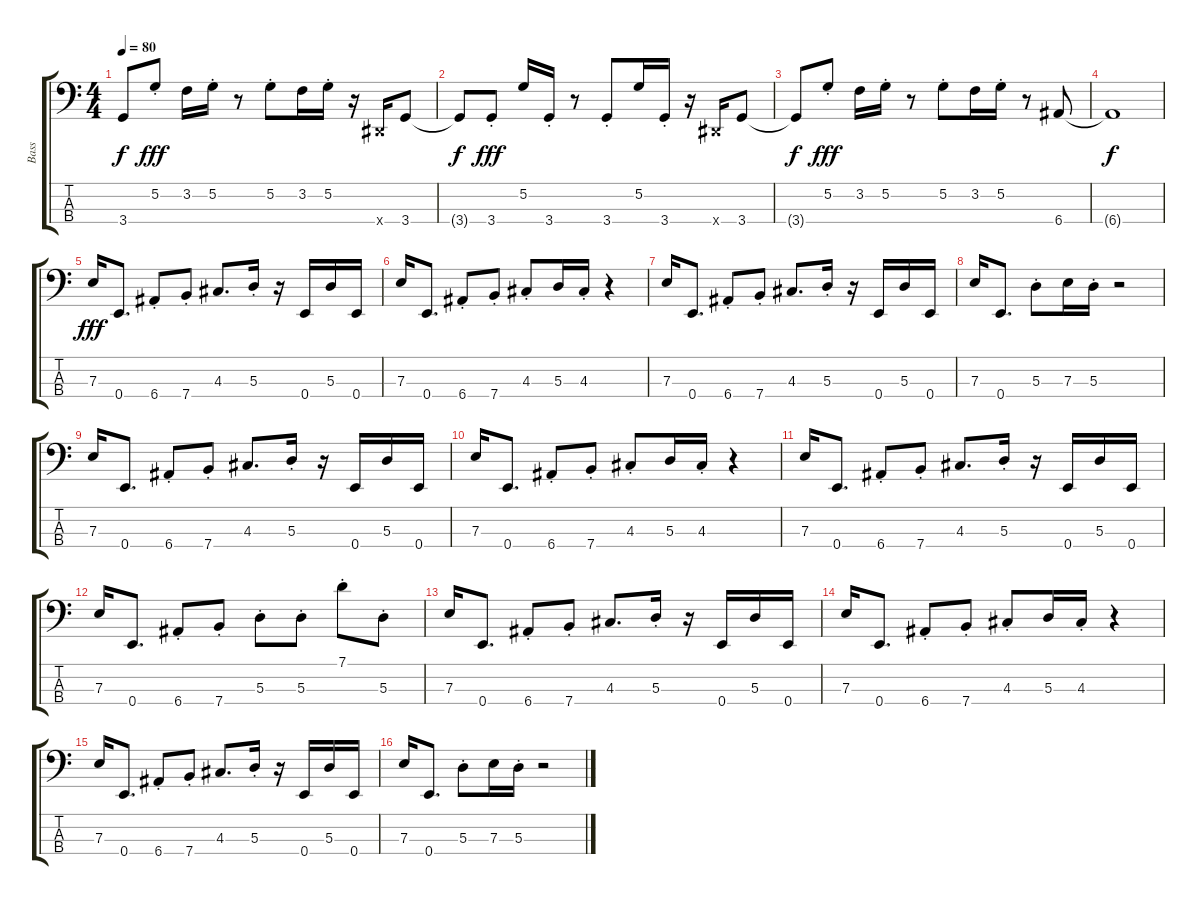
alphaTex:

\track ("Bass" "Bass") {instrument electricbassfinger}
\staff {score tabs}
\tuning (G2 D2 A1 E1) {hide}
\ts (4 4)
\tempo 80
\clef f4
\ks c
3.4{t}.8{dy f} 5.2{st}.8{dy fff} 3.2.16 5.2{st}.16 r.8 5.2{st}.8 3.2.16 5.2{st}.16 r.16 -1.4{x}.16 3.4.8 |
3.4{t}.8{dy f} 3.4{st}.8{dy fff} 5.2.16 3.4{st}.16 r.8 3.4{st}.8 5.2.16 3.4{st}.16 r.16 -1.4{x}.16 3.4.8 |
3.4{t}.8{dy f} 5.2{st}.8{dy fff} 3.2.16 5.2{st}.16 r.8 5.2{st}.8 3.2.16 5.2{st}.16 r.8 6.4.8 |
6.4{t}.1{dy f} |
7.3.16{dy fff} 0.4.8{d} 6.4{st}.8 7.4{st}.8 4.3.8{d} 5.3{st}.16 r.16 0.4.16 5.3.16 0.4.16 |
7.3.16 0.4.8{d} 6.4{st}.8 7.4{st}.8 4.3{st}.8 5.3.16 4.3{st}.16 r.4 |
7.3.16 0.4.8{d} 6.4{st}.8 7.4{st}.8 4.3.8{d} 5.3{st}.16 r.16 0.4.16 5.3.16 0.4.16 |
7.3.16 0.4.8{d} 5.3{st}.8 7.3.16 5.3{st}.16 r.2 |
7.3.16 0.4.8{d} 6.4{st}.8 7.4{st}.8 4.3.8{d} 5.3{st}.16 r.16 0.4.16 5.3.16 0.4.16 |
7.3.16 0.4.8{d} 6.4{st}.8 7.4{st}.8 4.3{st}.8 5.3.16 4.3{st}.16 r.4 |
7.3.16 0.4.8{d} 6.4{st}.8 7.4{st}.8 4.3.8{d} 5.3{st}.16 r.16 0.4.16 5.3.16 0.4.16 |
7.3.16 0.4.8{d} 6.4{st}.8 7.4{st}.8 5.3{st}.8 5.3{st}.8 7.1{st}.8 5.3{st}.8 |
7.3.16 0.4.8{d} 6.4{st}.8 7.4{st}.8 4.3.8{d} 5.3{st}.16 r.16 0.4.16 5.3.16 0.4.16 |
7.3.16 0.4.8{d} 6.4{st}.8 7.4{st}.8 4.3{st}.8 5.3.16 4.3{st}.16 r.4 |
7.3.16 0.4.8{d} 6.4{st}.8 7.4{st}.8 4.3.8{d} 5.3{st}.16 r.16 0.4.16 5.3.16 0.4.16 |
7.3.16 0.4.8{d} 5.3{st}.8 7.3.16 5.3{st}.16 r.2
